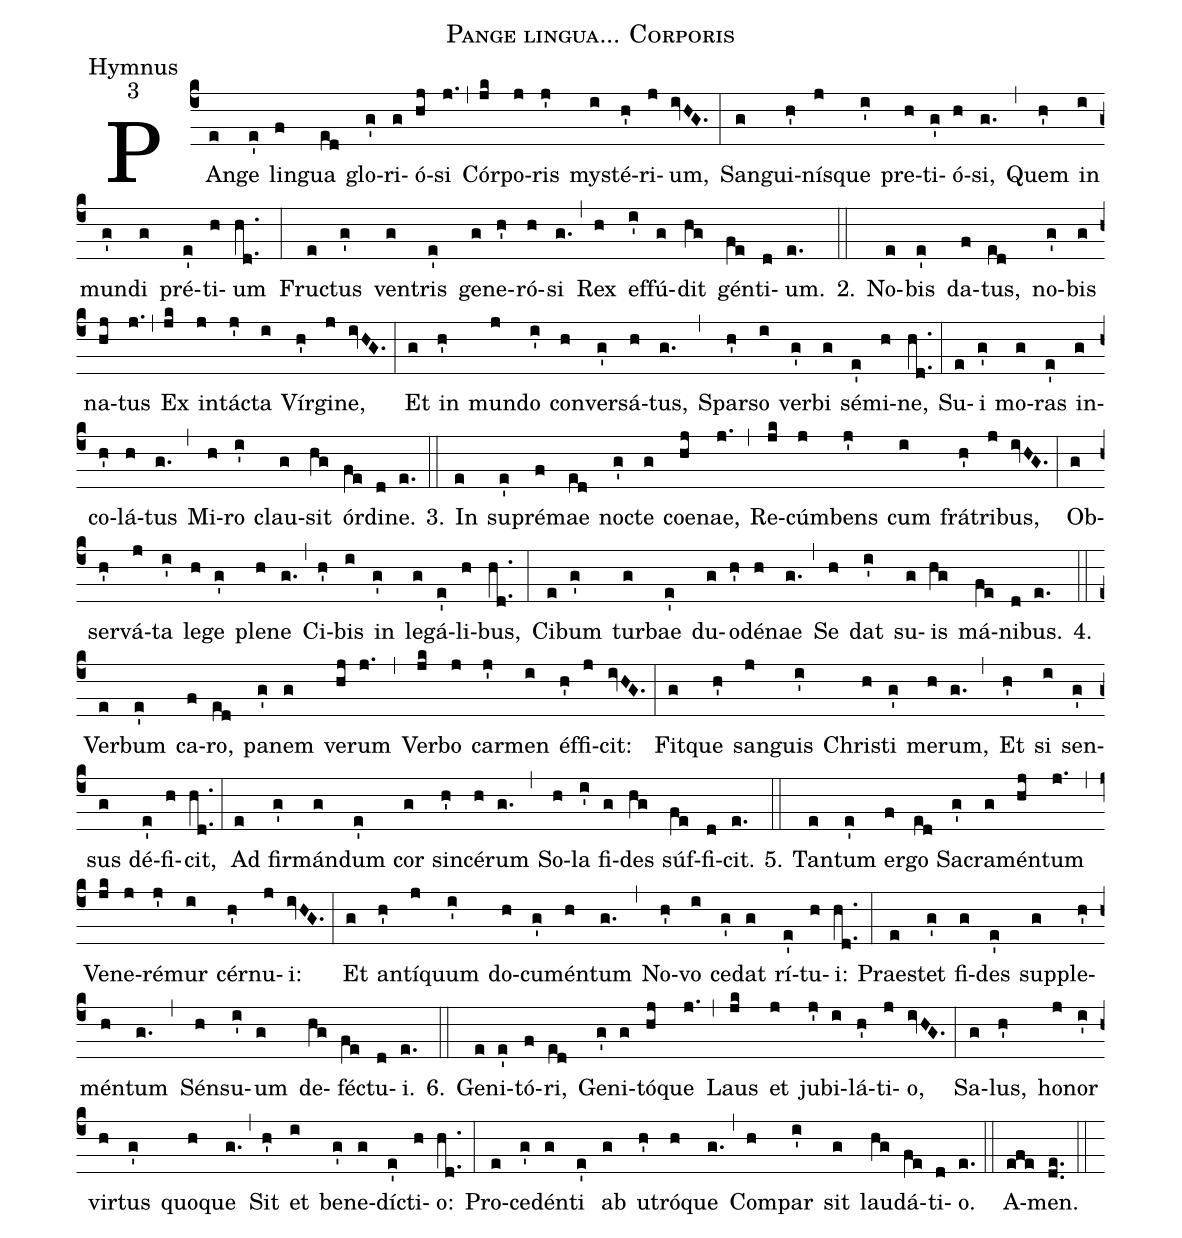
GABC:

name:Pange lingua... Corporis;
office-part:Hymnus;
mode:3;
%%
(c4) PAn(e)ge(e') lin(f)gua(ed) glo(g')ri(g)ó(hj)si(j.) (,) Cór(jk)po(j)ris(j') my(i)sté(h')ri(j)um,(ivHG.) (:) San(g)gui(h')ní(j)sque(i') pre(h)ti(g')ó(h)si,(g.) (,) Quem(h') in(i) mun(g')di(g) pré(e')ti(h)um(hd..) (:) Fru(e)ctus(g') ven(g)tris(e') ge(g)ne(h')ró(h)si(g.) (,) Rex(h) ef(i')fú(g)dit(hg) gén(fe)ti(d)um.(e.) 2.(::) No(e)bis(e') da(f)tus,(ed) no(g')bis(g) na(hj)tus(j.) (,) Ex(jk) in(j)tá(j')cta(i) Vír(h')gi(j)ne,(ivHG.) (:) Et(g) in(h') mun(j)do(i') con(h)ver(g')sá(h)tus,(g.) (,) Spar(h')so(i) ver(g')bi(g) sé(e')mi(h)ne,(hd..) (:) Su(e)i(g') mo(g)ras(e') in(g)co(h')lá(h)tus(g.) (,) Mi(h)ro(i') clau(g)sit(hg) ór(fe)di(d)ne.(e.) 3.(::) In(e) su(e')pré(f)mae(ed) no(g')cte(g) coe(hj)nae,(j.) (,) Re(jk)cúm(j)bens(j') cum(i) frá(h')tri(j)bus,(ivHG.) (:) Ob(g)ser(h')vá(j)ta(i') le(h)ge(g') ple(h)ne(g.) (,) Ci(h')bis(i) in(g') le(g)gá(e')li(h)bus,(hd..) (:) Ci(e)bum(g') tur(g)bae(e') du(g)o(h')dé(h)nae(g.) (,) Se(h) dat(i') su(g)is(hg) má(fe)ni(d)bus.(e.) 4.(::) Ver(e)bum(e') ca(f)ro,(ed) pa(g')nem(g) ve(hj)rum(j.) (,) Ver(jk)bo(j) car(j')men(i) éf(h')fi(j)cit:(ivHG.) (:) Fit(g)que(h') san(j)guis(i') Chri(h)sti(g') me(h)rum,(g.) (,) Et(h') si(i) sen(g')sus(g) dé(e')fi(h)cit,(hd..) (:) Ad(e) fir(g')mán(g)dum(e') cor(g) sin(h')cé(h)rum(g.) (,) So(h)la(i') fi(g)des(hg) súf(fe)fi(d)cit.(e.) 5.(::) Tan(e)tum(e') er(f)go(ed) Sa(g')cra(g)mén(hj)tum(j.) (,) Ve(jk)ne(j)ré(j')mur(i) cér(h')nu(j)i:(ivHG.) (:) Et(g) an(h')tí(j)quum(i') do(h)cu(g')mén(h)tum(g.) (,) No(h')vo(i) ce(g')dat(g) rí(e')tu(h)i:(hd..) (:) Prae(e)stet(g') fi(g)des(e') sup(g)ple(h')mén(h)tum(g.) (,) Sén(h)su(i')um(g) de(hg)fé(fe)ctu(d)i.(e.) 6.(::) Ge(e)ni(e')tó(f)ri,(ed) Ge(g')ni(g)tó(hj)que(j.) (,) Laus(jk) et(j) ju(j')bi(i)lá(h')ti(j)o,(ivHG.) (:) Sa(g)lus,(h') ho(j)nor(i') vir(h)tus(g') quo(h)que(g.) (,) Sit(h') et(i) be(g')ne(g)dí(e')cti(h)o:(hd..) (:) Pro(e)ce(g')dén(g)ti(e') ab(g) u(h')tró(h)que(g.) (,) Com(h)par(i') sit(g) lau(hg)dá(fe)ti(d)o.(e.) (::) A(efe)men.(de..) (::)
